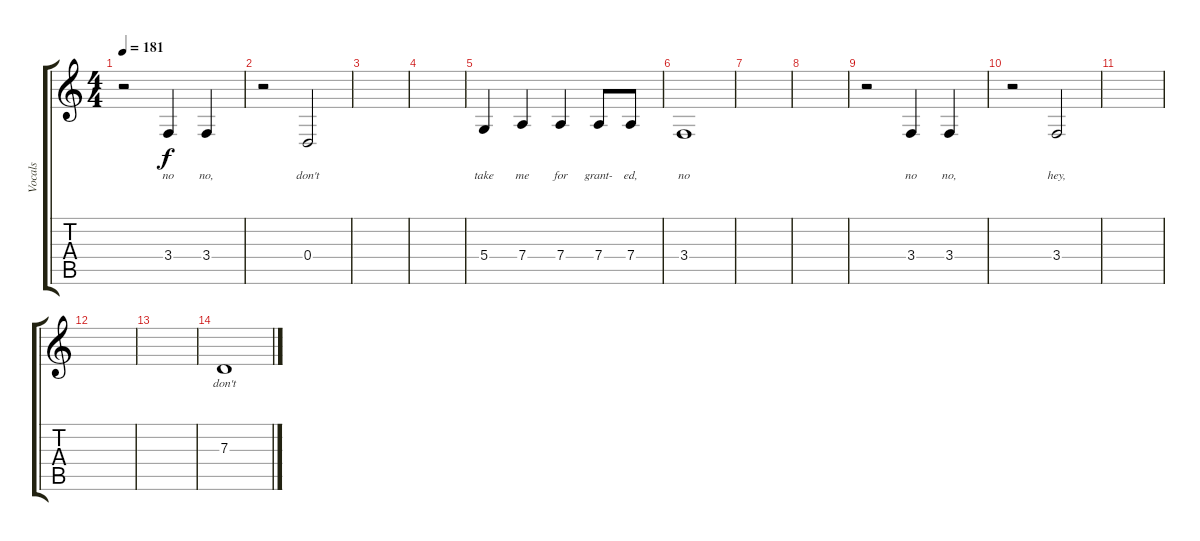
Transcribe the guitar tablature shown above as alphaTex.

\track ("Vocals" "Vocals") {instrument acousticgrandpiano}
\staff {score tabs}
\tuning (E4 B3 G3 D3 A2 E2) {hide}
\ts (4 4)
\tempo 181
\clef g2
\ks c
r.2{dy f} 3.4.4{lyrics (0 "no") lyrics (1 "") lyrics (2 "") lyrics (3 "") lyrics (4 "")} 3.4.4{lyrics (0 "no,") lyrics (1 "") lyrics (2 "") lyrics (3 "") lyrics (4 "")} |
r.2 0.4.2{lyrics (0 "don't") lyrics (1 "") lyrics (2 "") lyrics (3 "") lyrics (4 "")} |
|
|
5.4.4{lyrics (0 "take") lyrics (1 "") lyrics (2 "") lyrics (3 "") lyrics (4 "")} 7.4.4{lyrics (0 "me") lyrics (1 "") lyrics (2 "") lyrics (3 "") lyrics (4 "")} 7.4.4{lyrics (0 "for") lyrics (1 "") lyrics (2 "") lyrics (3 "") lyrics (4 "")} 7.4.8{lyrics (0 "grant-") lyrics (1 "") lyrics (2 "") lyrics (3 "") lyrics (4 "")} 7.4.8{lyrics (0 "ed,") lyrics (1 "") lyrics (2 "") lyrics (3 "") lyrics (4 "")} |
3.4.1{lyrics (0 "no") lyrics (1 "") lyrics (2 "") lyrics (3 "") lyrics (4 "")} |
|
|
r.2 3.4.4{lyrics (0 "no") lyrics (1 "") lyrics (2 "") lyrics (3 "") lyrics (4 "")} 3.4.4{lyrics (0 "no,") lyrics (1 "") lyrics (2 "") lyrics (3 "") lyrics (4 "")} |
r.2 3.4.2{lyrics (0 "hey,") lyrics (1 "") lyrics (2 "") lyrics (3 "") lyrics (4 "")} |
|
|
|
7.3.1{lyrics (0 "don't") lyrics (1 "") lyrics (2 "") lyrics (3 "") lyrics (4 "")}
